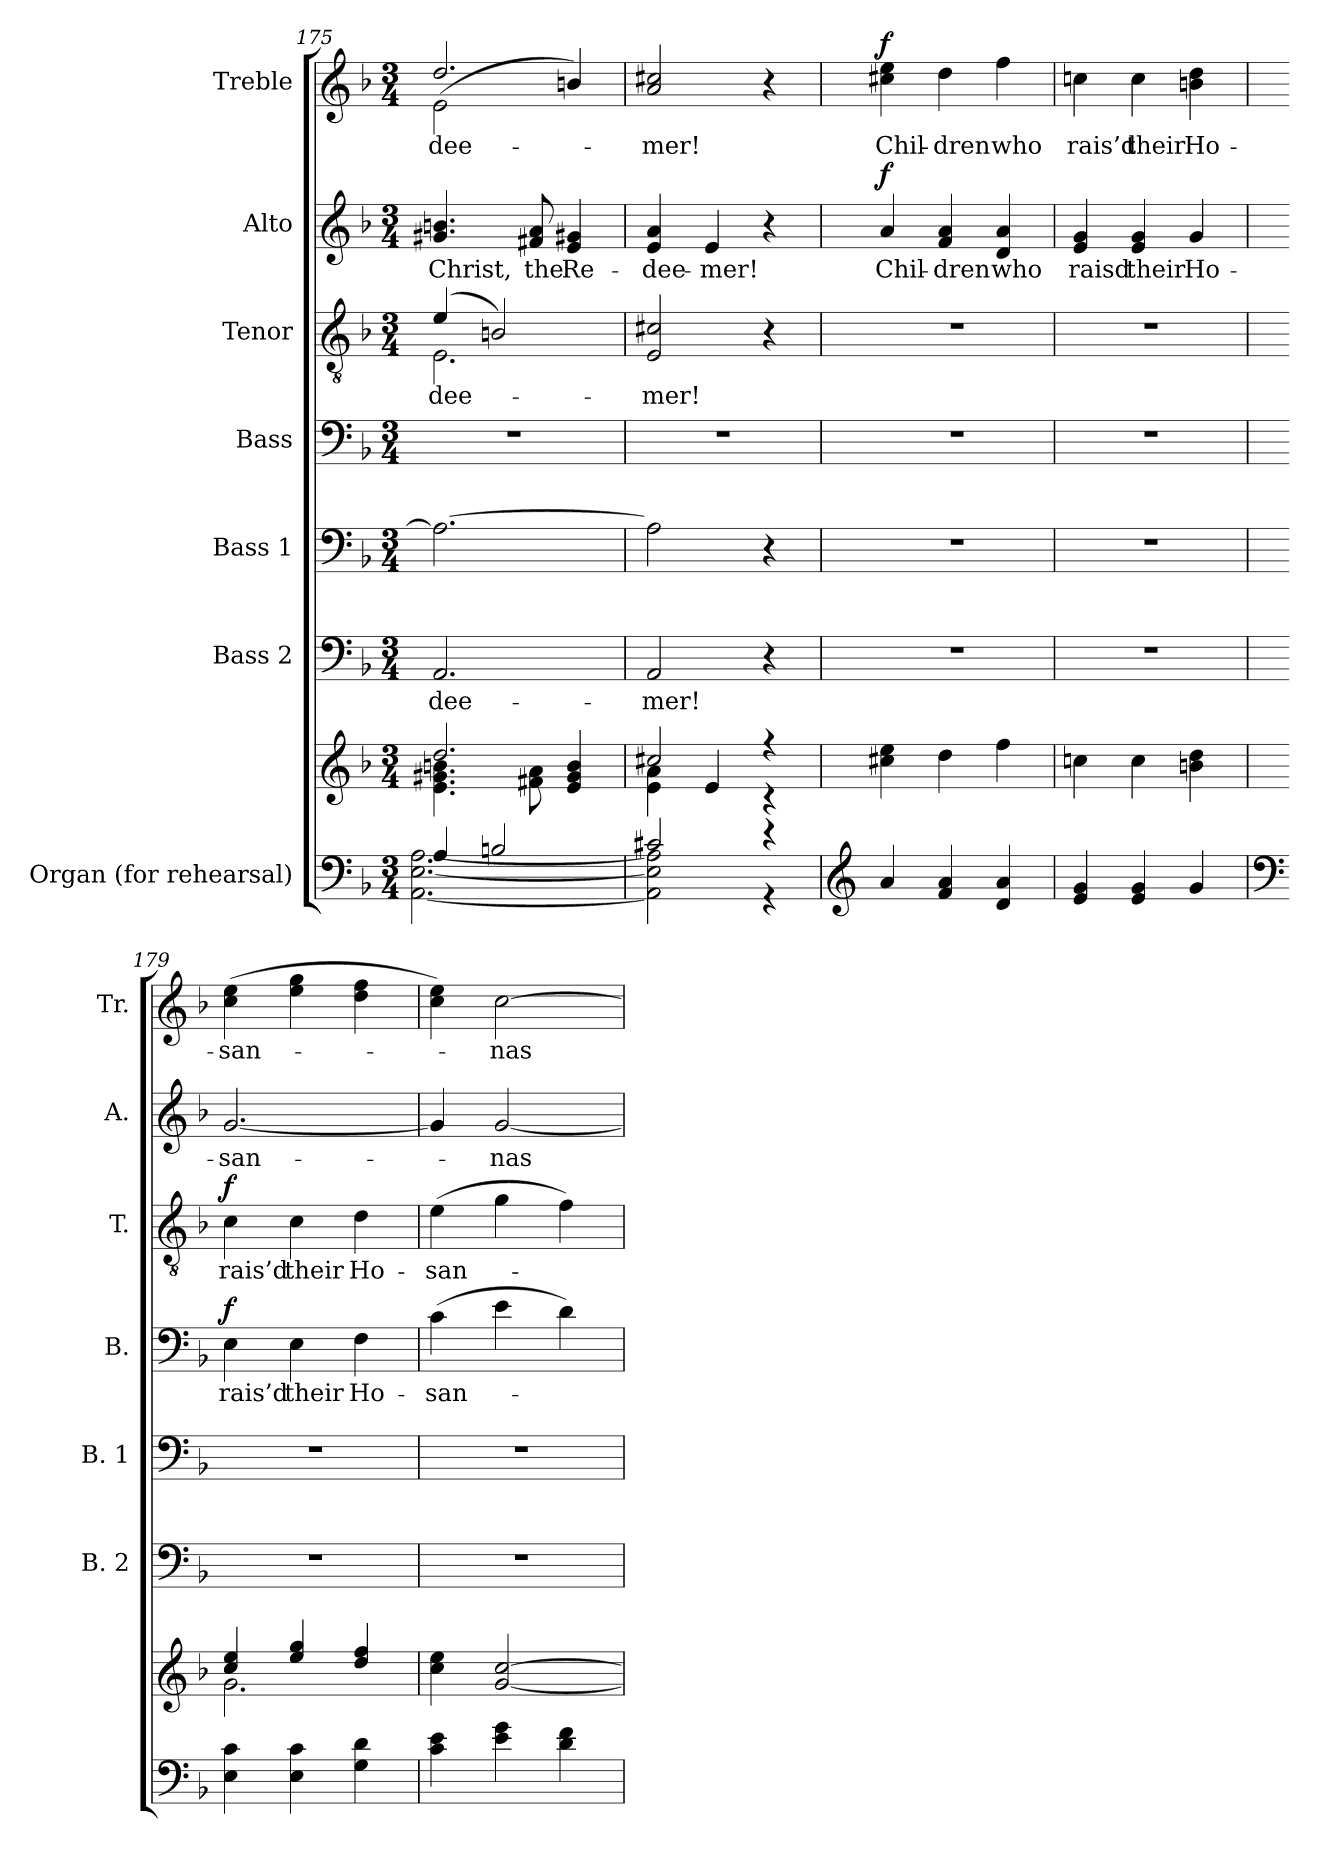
**kern	**kern	**kern	**text	**kern	**kern	**text	**dynam	**kern	**text	**dynam	**kern	**text	**dynam	**kern	**text	**dynam
*part7	*part7	*part6	*part6	*part5	*part4	*part4	*part4	*part3	*part3	*part3	*part2	*part2	*part2	*part1	*part1	*part1
*staff8	*staff7	*staff6	*staff6	*staff5	*staff4	*staff4	*staff4	*staff3	*staff3	*staff3	*staff2	*staff2	*staff2	*staff1	*staff1	*staff1
*I"Organ (for rehearsal)	*	*I"Bass 2	*	*I"Bass 1	*I"Bass	*	*	*I"Tenor	*	*	*I"Alto	*	*	*I"Treble	*	*
*	*	*I'B. 2	*	*I'B. 1	*I'B.	*	*	*I'T.	*	*	*I'A.	*	*	*I'Tr.	*	*
*clefF4	*clefG2	*clefF4	*	*clefF4	*clefF4	*	*	*clefGv2	*	*	*clefG2	*	*	*clefG2	*	*
*	*	*	*	*	*	*	*	*ITrd7c12	*	*	*	*	*	*	*	*
*k[b-]	*k[b-]	*k[b-]	*	*k[b-]	*k[b-]	*	*	*k[b-]	*	*	*k[b-]	*	*	*k[b-]	*	*
*F:	*F:	*F:	*	*F:	*F:	*	*	*F:	*	*	*F:	*	*	*F:	*	*
*M3/4	*M3/4	*M3/4	*	*M3/4	*M3/4	*	*	*M3/4	*	*	*M3/4	*	*	*M3/4	*	*
=175	=175	=175	=175	=175	=175	=175	=175	=175	=175	=175	=175	=175	=175	=175	=175	=175
*^	*^	*	*	*	*	*	*	*	*	*	*	*	*	*	*	*
!	!	!	!	!	!LO:LY:b:color=#000000	!	!LO:N:vis=1	!	!	!	!	!	!	!	!	!	!	!
!	!	!	!	!	!	!	!	!	!	!	!LO:LY:b:color=#000000	!	!	!	!	!	!	!
*	*	*	*	*	*	*	*	*	*	*^	*	*	*	*	*	*	*	*
!	!	!	!	!	!	!	!	!	!	!	!	!	!	!	!LO:LY:b:color=#000000	!	!	!	!
!	!	!	!	!	!	!	!	!	!	!	!	!	!	!	!	!	!	!LO:LY:b:color=#000000	!
*	*	*	*	*	*	*	*	*	*	*	*	*	*	*	*	*	*^	*	*
4Ai/	[2.AAi\ [2.Ei [2.Ai	2.ddi/	4.ei\ 4.g#Xi 4.bni	2.AAi/	-dee-	2.Ai\_	2.r	.	.	(4Ei/	2.EEi\	-dee-	.	4.g#Xi/ 4.bni	Christ,	.	2.ddi/	(2ei\	-dee-	.
2Bni/	.	.	.	.	.	.	.	.	.	2BBni/)	.	.	.	.	.	.	.	.	.	.
!	!	!	!	!	!	!	!	!	!	!	!	!	!	!	!LO:LY:b:color=#000000	!	!	!	!	!
.	.	.	8f#Xi\ 8ai	.	.	.	.	.	.	.	.	.	.	8f#Xi/ 8ai	the	.	.	.	.	.
!	!	!	!	!	!	!	!	!	!	!	!	!	!	!	!LO:LY:b:color=#000000	!	!	!	!	!
.	.	.	4ei/ 4g#i 4bi	.	.	.	.	.	.	.	.	.	.	4ei/ 4g#Xi	Re-	.	.	4bni/)	.	.
*	*	*	*	*	*	*	*	*	*	*v	*v	*	*	*	*	*	*v	*v	*	*
=176	=176	=176	=176	=176	=176	=176	=176	=176	=176	=176	=176	=176	=176	=176	=176	=176	=176	=176
*	*	*	*	*	*	*	*	*	*	*	*	*	*	*	*	*^	*	*
!	!	!	!	!	!LO:LY:b:color=#000000	!	!LO:N:vis=1	!	!	!	!	!	!	!	!	!	!	!	!
*	*	*	*	*	*	*	*	*	*	*	*	*	*	*	*	*v	*v	*	*
*	*	*	*	*	*	*	*	*	*	*	*	*	*	*	*	*^	*	*
!	!	!	!	!	!	!	!	!	!	!	!LO:LY:b:color=#000000	!	!	!	!	!	!	!	!
*	*	*	*	*	*	*	*	*	*	*	*	*	*	*	*	*v	*v	*	*
*	*	*	*	*	*	*	*	*	*	*	*	*	*	*	*	*^	*	*
!	!	!	!	!	!	!	!	!	!	!	!	!	!	!LO:LY:b:color=#000000	!	!	!	!	!
*	*	*	*	*	*	*	*	*	*	*	*	*	*	*	*	*v	*v	*	*
*	*	*	*	*	*	*	*	*	*	*	*	*	*	*	*	*^	*	*
!	!	!	!	!	!	!	!	!	!	!	!	!	!	!	!	!	!	!LO:LY:b:color=#000000	!
*	*	*	*	*	*	*	*	*	*	*	*	*	*	*	*	*v	*v	*	*
2c#Xi/	2AAi\] 2Ei] 2Ai]	2cc#Xi/	4ei\ 4ai	2AAi/	-mer!	2Ai\]	2.r	.	.	2EEi/ 2C#Xi	-mer!	.	4ei/ 4ai	-dee-	.	2ai/ 2cc#Xi	-mer!	.
!	!	!	!	!	!	!	!	!	!	!	!	!	!	!LO:LY:b:color=#000000	!	!	!	!
.	.	.	4ei/	.	.	.	.	.	.	.	.	.	4ei/	-mer!	.	.	.	.
4r	4r	4r	4r	4r	.	4r	.	.	.	4r	.	.	4r	.	.	4r	.	.
*v	*v	*	*	*	*	*	*	*	*	*	*	*	*	*	*	*	*	*
*	*v	*v	*	*	*	*	*	*	*	*	*	*	*	*	*	*	*
!!LO:PB:g=z
=177	=177	=177	=177	=177	=177	=177	=177	=177	=177	=177	=177	=177	=177	=177	=177	=177
*clefG2	*	*	*	*	*	*	*	*	*	*	*	*	*	*	*	*
*^	*^	*	*	*	*	*	*	*	*	*	*	*	*	*	*	*
!	!	!	!	!LO:N:vis=1	!	!LO:N:vis=1	!LO:N:vis=1	!	!	!LO:N:vis=1	!	!	!	!	!	!	!	!
*v	*v	*	*	*	*	*	*	*	*	*	*	*	*	*	*	*	*	*
*	*v	*v	*	*	*	*	*	*	*	*	*	*	*	*	*	*	*
*^	*^	*	*	*	*	*	*	*	*	*	*	*	*	*	*	*
!	!	!	!	!	!	!	!	!	!	!	!	!	!	!LO:LY:b:color=#000000	!	!	!	!
*v	*v	*	*	*	*	*	*	*	*	*	*	*	*	*	*	*	*	*
*	*v	*v	*	*	*	*	*	*	*	*	*	*	*	*	*	*	*
*^	*^	*	*	*	*	*	*	*	*	*	*	*	*	*	*	*
!	!	!	!	!	!	!	!	!	!	!	!	!	!	!	!	!	!LO:LY:b:color=#000000	!
*v	*v	*	*	*	*	*	*	*	*	*	*	*	*	*	*	*	*	*
*	*v	*v	*	*	*	*	*	*	*	*	*	*	*	*	*	*	*
4ai/	4cc#Xi\ 4eei	2.r	.	2.r	2.r	.	.	2.r	.	.	4ai/	Chil-	f	4cc#Xi\ 4eei	Chil-	f
!	!	!	!	!	!	!	!	!	!	!	!	!LO:LY:b:color=#000000	!	!	!	!
!	!	!	!	!	!	!	!	!	!	!	!	!	!	!	!LO:LY:b:color=#000000	!
4fi/ 4ai	4ddi\	.	.	.	.	.	.	.	.	.	4fi/ 4ai	-dren	.	4ddi\	-dren	.
!	!	!	!	!	!	!	!	!	!	!	!	!LO:LY:b:color=#000000	!	!	!	!
!	!	!	!	!	!	!	!	!	!	!	!	!	!	!	!LO:LY:b:color=#000000	!
4di/ 4ai	4ffi\	.	.	.	.	.	.	.	.	.	4di/ 4ai	who	.	4ffi\	who	.
=178	=178	=178	=178	=178	=178	=178	=178	=178	=178	=178	=178	=178	=178	=178	=178	=178
!	!	!LO:N:vis=1	!	!LO:N:vis=1	!LO:N:vis=1	!	!	!LO:N:vis=1	!	!	!	!	!	!	!	!
!	!	!	!	!	!	!	!	!	!	!	!	!LO:LY:b:color=#000000	!	!	!	!
!	!	!	!	!	!	!	!	!	!	!	!	!	!	!	!LO:LY:b:color=#000000	!
4ei/ 4gi	4ccni\	2.r	.	2.r	2.r	.	.	2.r	.	.	4ei/ 4gi	raisd	.	4ccni\	rais’d	.
!	!	!	!	!	!	!	!	!	!	!	!	!LO:LY:b:color=#000000	!	!	!	!
!	!	!	!	!	!	!	!	!	!	!	!	!	!	!	!LO:LY:b:color=#000000	!
4ei/ 4gi	4cci\	.	.	.	.	.	.	.	.	.	4ei/ 4gi	their	.	4cci\	their	.
!	!	!	!	!	!	!	!	!	!	!	!	!LO:LY:b:color=#000000	!	!	!	!
!	!	!	!	!	!	!	!	!	!	!	!	!	!	!	!LO:LY:b:color=#000000	!
4gi/	4bni\ 4ddi	.	.	.	.	.	.	.	.	.	4gi/	Ho-	.	4bni\ 4ddi	Ho-	.
=179	=179	=179	=179	=179	=179	=179	=179	=179	=179	=179	=179	=179	=179	=179	=179	=179
*clefF4	*	*	*	*	*	*	*	*	*	*	*	*	*	*	*	*
*	*^	*	*	*	*	*	*	*	*	*	*	*	*	*	*	*
!	!	!	!LO:N:vis=1	!	!LO:N:vis=1	!	!	!	!	!	!	!	!	!	!	!	!
!	!	!	!	!	!	!	!LO:LY:b:color=#000000	!	!	!	!	!	!	!	!	!	!
!	!	!	!	!	!	!	!	!	!	!LO:LY:b:color=#000000	!	!	!	!	!	!	!
!	!	!	!	!	!	!	!	!	!	!	!	!	!LO:LY:b:color=#000000	!	!	!	!
!	!	!	!	!	!	!	!	!	!	!	!	!	!	!	!	!LO:LY:b:color=#000000	!
4Ei\ 4ci	4cci/ 4eei	2.gi\	2.r	.	2.r	4Ei\	rais’d	f	4Ci\	rais’d	f	[2.gi/	-san-	.	(4cci\ 4eei	-san-	.
!	!	!	!	!	!	!	!LO:LY:b:color=#000000	!	!	!	!	!	!	!	!	!	!
!	!	!	!	!	!	!	!	!	!	!LO:LY:b:color=#000000	!	!	!	!	!	!	!
4Ei\ 4ci	4eei/ 4ggi	.	.	.	.	4Ei\	their	.	4Ci\	their	.	.	.	.	4eei\ 4ggi	.	.
!	!	!	!	!	!	!	!LO:LY:b:color=#000000	!	!	!	!	!	!	!	!	!	!
!	!	!	!	!	!	!	!	!	!	!LO:LY:b:color=#000000	!	!	!	!	!	!	!
4Gi\ 4di	4ddi/ 4ffi	.	.	.	.	4Fi\	Ho-	.	4Di\	Ho-	.	.	.	.	4ddi\ 4ffi	.	.
*	*v	*v	*	*	*	*	*	*	*	*	*	*	*	*	*	*	*
=180	=180	=180	=180	=180	=180	=180	=180	=180	=180	=180	=180	=180	=180	=180	=180	=180
!	!	!LO:N:vis=1	!	!LO:N:vis=1	!	!	!	!	!	!	!	!	!	!	!	!
!	!	!	!	!	!	!LO:LY:b:color=#000000	!	!	!	!	!	!	!	!	!	!
!	!	!	!	!	!	!	!	!	!LO:LY:b:color=#000000	!	!	!	!	!	!	!
4ci\ 4ei	4cci\ 4eei	2.r	.	2.r	(4ci\	-san-	.	(4Ei\	-san-	.	4gi/]	.	.	4cci\ 4eei)	.	.
!	!	!	!	!	!	!	!	!	!	!	!	!LO:LY:b:color=#000000	!	!	!	!
!	!	!	!	!	!	!	!	!	!	!	!	!	!	!	!LO:LY:b:color=#000000	!
4ei\ 4gi	[2gi/ [2cci	.	.	.	4ei\	.	.	4Gi\	.	.	[2gi/	-nas	.	[2cci\	-nas	.
4di\ 4fi	.	.	.	.	4di\)	.	.	4Fi\)	.	.	.	.	.	.	.	.
=	=	=	=	=	=	=	=	=	=	=	=	=	=	=	=	=
*-	*-	*-	*-	*-	*-	*-	*-	*-	*-	*-	*-	*-	*-	*-	*-	*-
